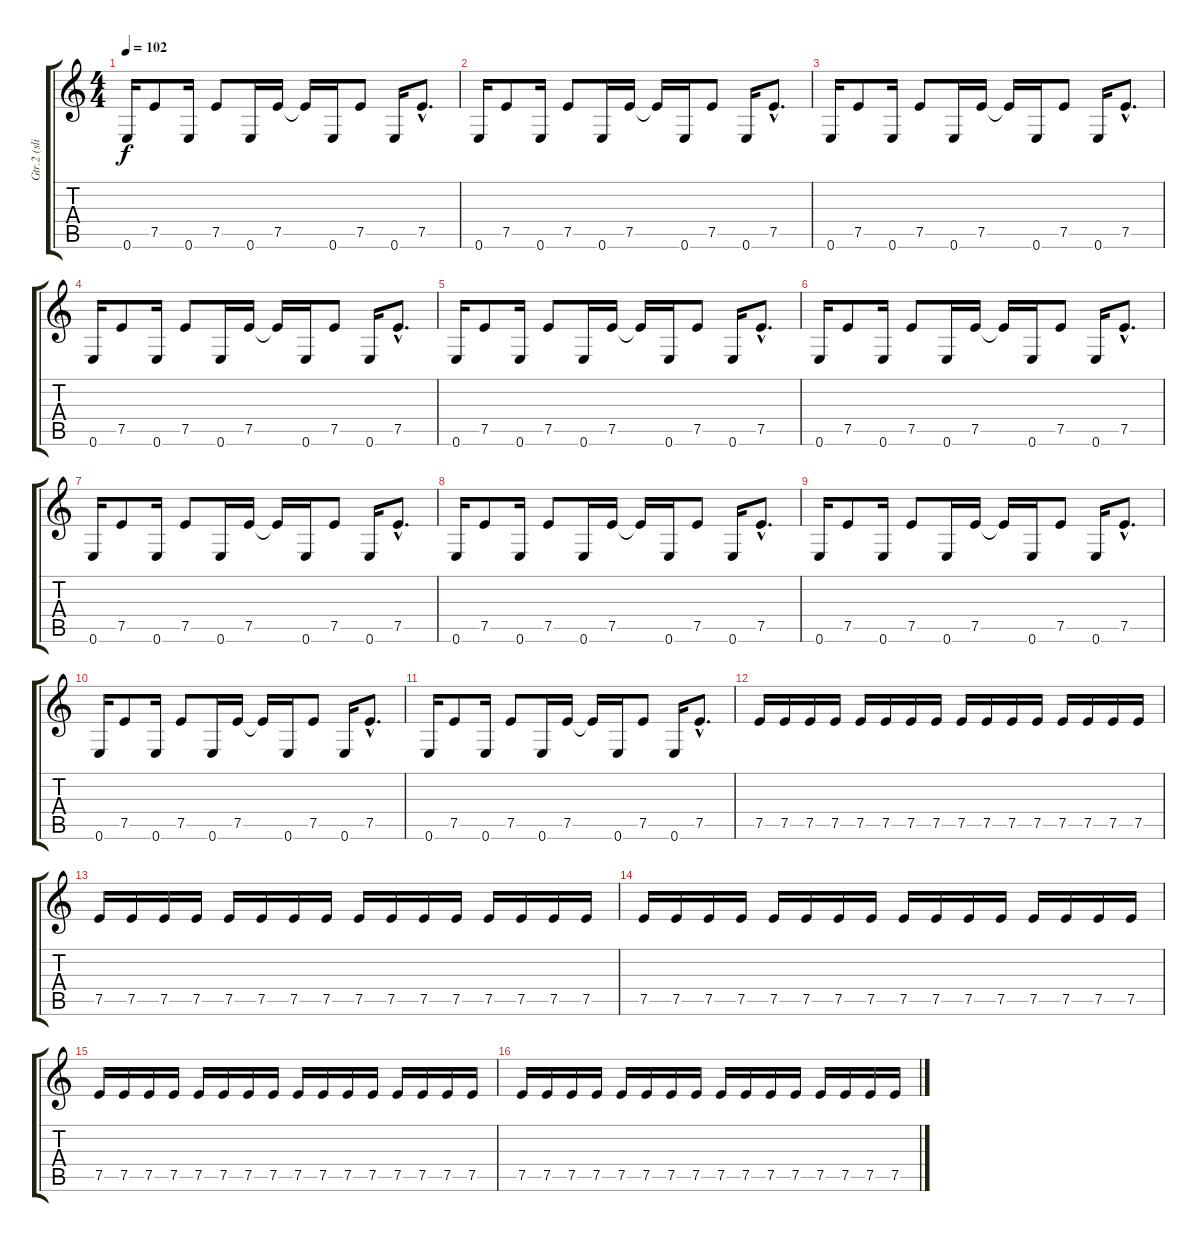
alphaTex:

\track ("Gtr.2 (slight disto)" "Gtr.2 (sli") {instrument overdrivenguitar}
\staff {score tabs}
\tuning (E4 B3 G3 D3 A2 E2) {hide}
\ts (4 4)
\tempo 102
\clef g2
\ks c
0.6.16{dy f} 7.5.8 0.6.16 7.5.8 0.6.16 7.5.16 7.5{t}.16 0.6.16 7.5.8 0.6.16 7.5{hac}.8{d} |
0.6.16 7.5.8 0.6.16 7.5.8 0.6.16 7.5.16 7.5{t}.16 0.6.16 7.5.8 0.6.16 7.5{hac}.8{d} |
0.6.16 7.5.8 0.6.16 7.5.8 0.6.16 7.5.16 7.5{t}.16 0.6.16 7.5.8 0.6.16 7.5{hac}.8{d} |
0.6.16 7.5.8 0.6.16 7.5.8 0.6.16 7.5.16 7.5{t}.16 0.6.16 7.5.8 0.6.16 7.5{hac}.8{d} |
0.6.16 7.5.8 0.6.16 7.5.8 0.6.16 7.5.16 7.5{t}.16 0.6.16 7.5.8 0.6.16 7.5{hac}.8{d} |
0.6.16 7.5.8 0.6.16 7.5.8 0.6.16 7.5.16 7.5{t}.16 0.6.16 7.5.8 0.6.16 7.5{hac}.8{d} |
0.6.16 7.5.8 0.6.16 7.5.8 0.6.16 7.5.16 7.5{t}.16 0.6.16 7.5.8 0.6.16 7.5{hac}.8{d} |
0.6.16 7.5.8 0.6.16 7.5.8 0.6.16 7.5.16 7.5{t}.16 0.6.16 7.5.8 0.6.16 7.5{hac}.8{d} |
0.6.16 7.5.8 0.6.16 7.5.8 0.6.16 7.5.16 7.5{t}.16 0.6.16 7.5.8 0.6.16 7.5{hac}.8{d} |
0.6.16 7.5.8 0.6.16 7.5.8 0.6.16 7.5.16 7.5{t}.16 0.6.16 7.5.8 0.6.16 7.5{hac}.8{d} |
0.6.16 7.5.8 0.6.16 7.5.8 0.6.16 7.5.16 7.5{t}.16 0.6.16 7.5.8 0.6.16 7.5{hac}.8{d} |
7.5.16 7.5.16 7.5.16 7.5.16 7.5.16 7.5.16 7.5.16 7.5.16 7.5.16 7.5.16 7.5.16 7.5.16 7.5.16 7.5.16 7.5.16 7.5.16 |
7.5.16 7.5.16 7.5.16 7.5.16 7.5.16 7.5.16 7.5.16 7.5.16 7.5.16 7.5.16 7.5.16 7.5.16 7.5.16 7.5.16 7.5.16 7.5.16 |
7.5.16 7.5.16 7.5.16 7.5.16 7.5.16 7.5.16 7.5.16 7.5.16 7.5.16 7.5.16 7.5.16 7.5.16 7.5.16 7.5.16 7.5.16 7.5.16 |
7.5.16 7.5.16 7.5.16 7.5.16 7.5.16 7.5.16 7.5.16 7.5.16 7.5.16 7.5.16 7.5.16 7.5.16 7.5.16 7.5.16 7.5.16 7.5.16 |
7.5.16 7.5.16 7.5.16 7.5.16 7.5.16 7.5.16 7.5.16 7.5.16 7.5.16 7.5.16 7.5.16 7.5.16 7.5.16 7.5.16 7.5.16 7.5.16
